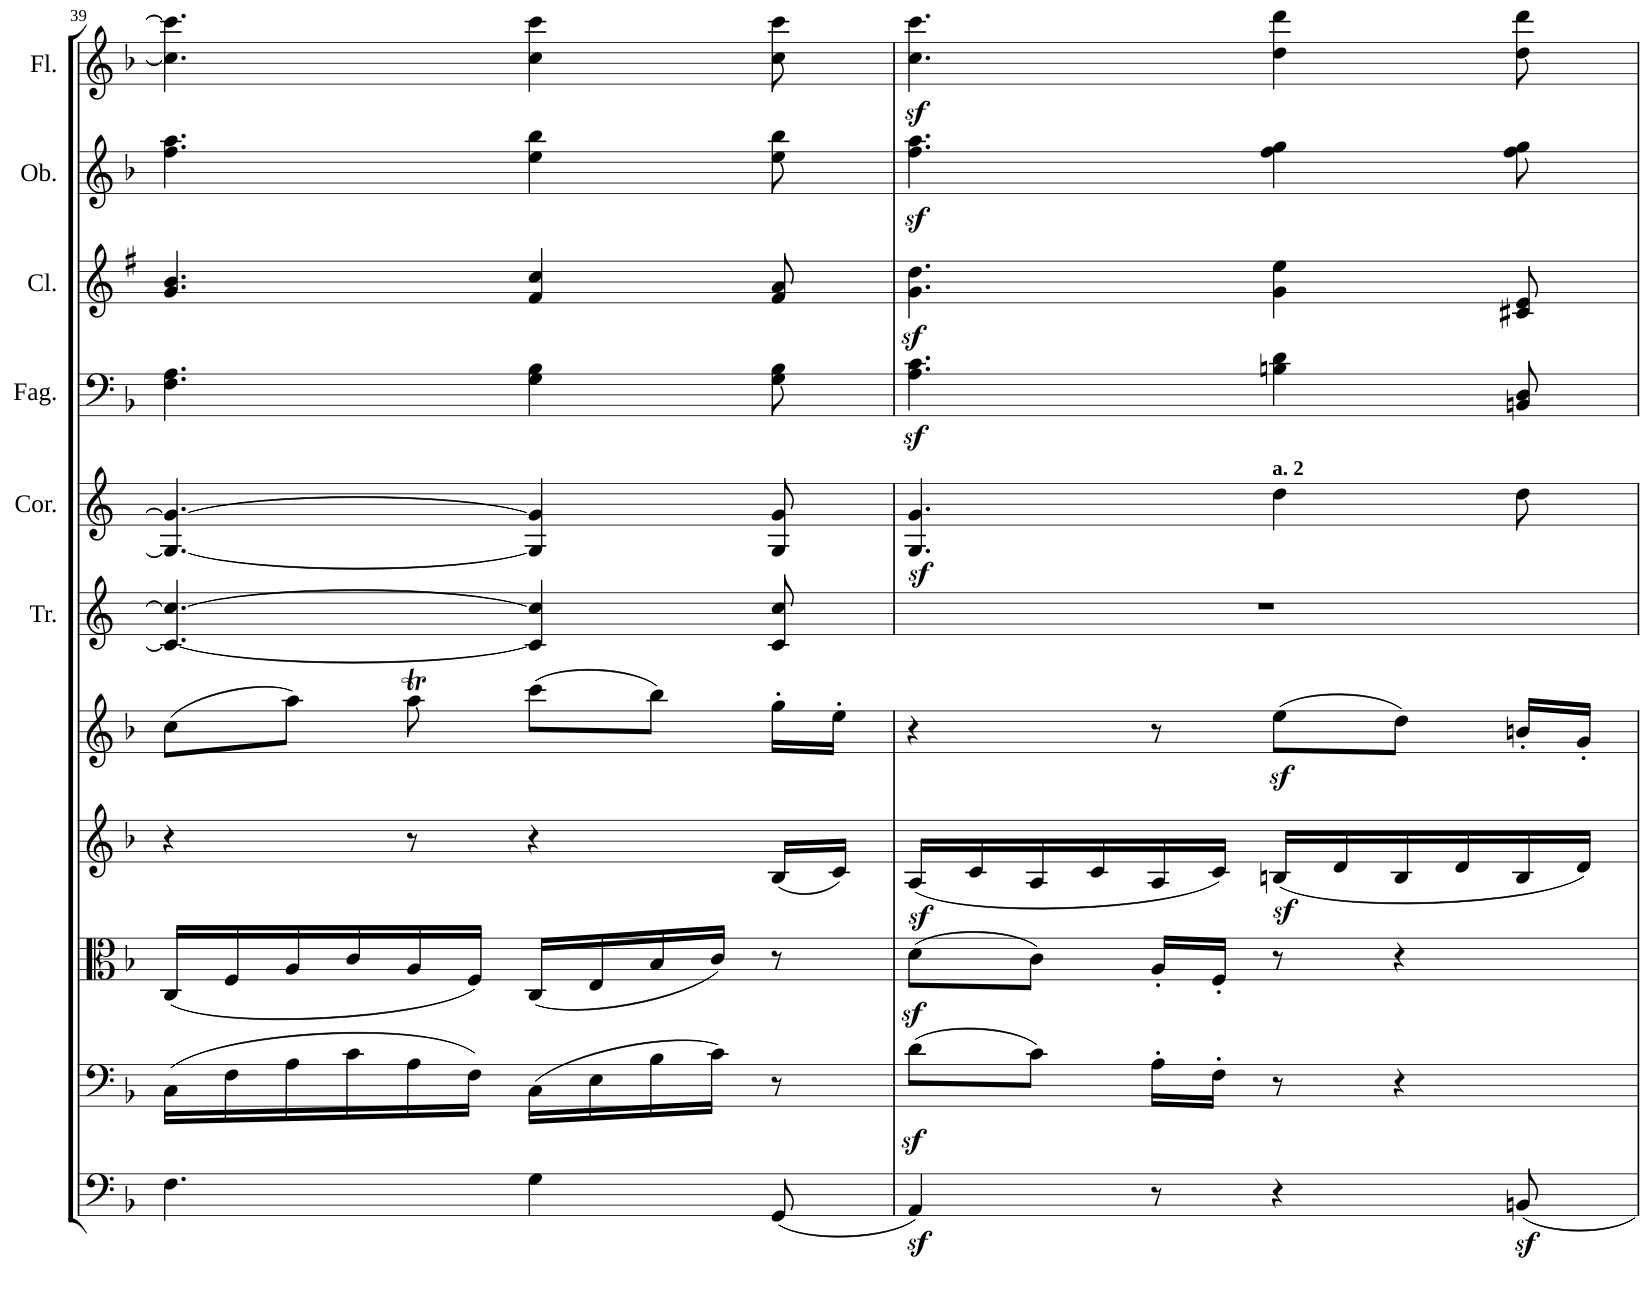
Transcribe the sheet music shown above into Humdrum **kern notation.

**kern	**kern	**kern	**kern	**kern	**kern	**kern	**kern	**kern	**kern	**kern
*part11	*part10	*part9	*part8	*part7	*part6	*part5	*part4	*part3	*part2	*part1
*staff11	*staff10	*staff9	*staff8	*staff7	*staff6	*staff5	*staff4	*staff3	*staff2	*staff1
*I"Basso	*I"Violoncello	*I"Viola	*I"Violino II	*I"Violino I	*I"Trombe in C	*I"Corni in F	*I"Fagotti	*I"Clarinetti in B	*I"Oboi	*I"Flauti
*	*	*	*	*	*I'Tr.	*I'Cor.	*I'Fag.	*I'Cl.	*I'Ob.	*I'Fl.
!!LO:PB:g=z
*clefF4	*clefF4	*clefC3	*clefG2	*clefG2	*clefG2	*clefG2	*clefF4	*clefG2	*clefG2	*clefG2
*Trd7c12	*	*	*	*	*Trd1c2	*Trd4c7	*	*Trd1c2	*	*
*k[b-]	*k[b-]	*k[b-]	*k[b-]	*k[b-]	*k[]	*k[]	*k[b-]	*k[f#]	*k[b-]	*k[b-]
*M6/8	*M6/8	*M6/8	*M6/8	*M6/8	*M6/8	*M6/8	*M6/8	*M6/8	*M6/8	*M6/8
=39	=39	=39	=39	=39	=39	=39	=39	=39	=39	=39
4.F\	(16C\LL	(16C/LL	4r	(8cc\L	4.c/_ 4.cc/_	4.G/_ 4.g/_	4.F\ 4.A\	4.g/ 4.b/	4.ff\ 4.aa\	4.cc\] 4.ccc\]
.	16F\	16F/	.	.	.	.	.	.	.	.
.	16A\	16A/	.	8aa\J)	.	.	.	.	.	.
.	16c\	16c/	.	.	.	.	.	.	.	.
.	16A\	16A/	8r	8aat\	.	.	.	.	.	.
.	16F\JJ)	16F/JJ)	.	.	.	.	.	.	.	.
4G\	(16C\LL	(16C/LL	4r	(8ccc\L	4c/] 4cc/]	4G/] 4g/]	4G\ 4B-\	4f#/ 4cc/	4ee\ 4bb-\	4cc\ 4ccc\
.	16E\	16E/	.	.	.	.	.	.	.	.
.	16B-\	16B-/	.	8bb-\J)	.	.	.	.	.	.
.	16c\JJ)	16c/JJ)	.	.	.	.	.	.	.	.
(8GG/	8r	8r	(16B-/LL	16gg'\LL	8c/ 8cc/	8G/ 8g/	8G\ 8B-\	8f#/ 8a/	8ee\ 8bb-\	8cc\ 8ccc\
.	.	.	16c/JJ)	16ee'\JJ	.	.	.	.	.	.
=40	=40	=40	=40	=40	=40	=40	=40	=40	=40	=40
4AAz<^/)	(8dz<^\L	(8dz<^\L	(16Az<^/LL	4r	2.r	4.G/z<^ 4.g/z<^	4.A\z<^ 4.c\z<^	4.g\z<^ 4.dd\z<^	4.ff\z<^ 4.aa\z<^	4.cc\z<^ 4.ccc\z<^
.	.	.	16c/	.	.	.	.	.	.	.
.	8c\J)	8c\J)	16A/	.	.	.	.	.	.	.
.	.	.	16c/	.	.	.	.	.	.	.
8r	16A'\LL	16A'/LL	16A/	8r	.	.	.	.	.	.
.	16F'\JJ	16F'/JJ	16c/JJ)	.	.	.	.	.	.	.
!	!	!	!	!	!	!LO:TX:a:B:t=a. 2	!	!	!	!
4r	8r	8r	(16Bnz<^/LL	(8eez<^\L	.	4dd\	4Bn\ 4d\	4g\ 4ee\	4ff\ 4gg\	4dd\ 4ddd\
.	.	.	16d/	.	.	.	.	.	.	.
.	4r	4r	16B/	8dd\J)	.	.	.	.	.	.
.	.	.	16d/	.	.	.	.	.	.	.
8BBnz<^/	.	.	16B/	16bn'/LL	.	8dd\	8BBn/ 8D/	8c#X/ 8e/	8ff\ 8gg\	8dd\ 8ddd\
.	.	.	16d/JJ)	16g'/JJ	.	.	.	.	.	.
=	=	=	=	=	=	=	=	=	=	=
*-	*-	*-	*-	*-	*-	*-	*-	*-	*-	*-
